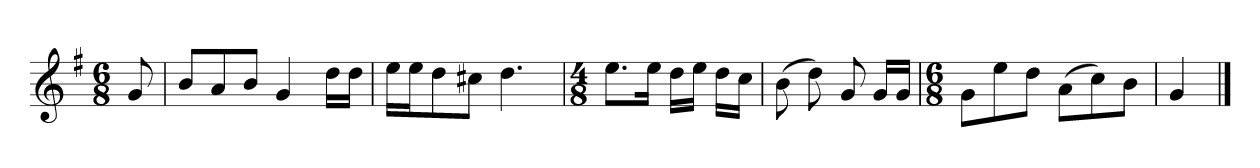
**kern
*part1
*staff1
*k[f#]
*M6/8
*MM120
=
8g
=1
8bL
8a
8bJ
4g
16ddLL
16ddJJ
=2
16eeLL
16eeJ
8dd
8cc#XJ
4.dd
=3
*M4/8
8.eeL
16eeJk
16ddLL
16eeJJ
16ddLL
16ccJJ
=4
(8b
8dd)
8g
16gLL
16gJJ
=5
*M6/8
8gL
8ee
8ddJ
(8aL
8cc)
8bJ
=6
4g
==
*-
